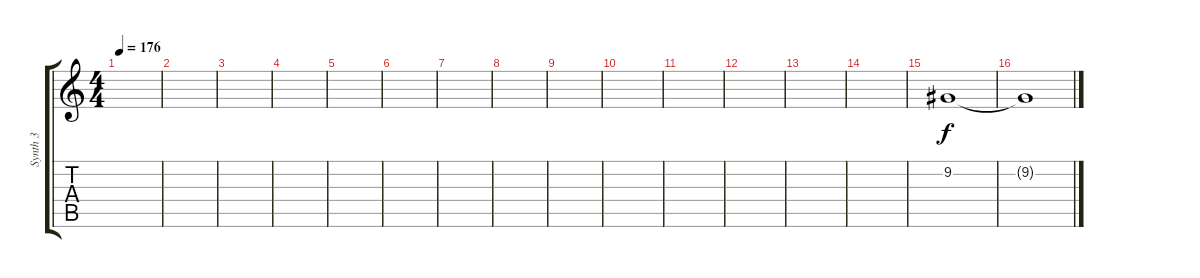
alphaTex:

\track ("Synth 3" "Synth 3") {instrument pad4choir}
\staff {score tabs}
\tuning (E4 B3 G3 D3 A2 D2) {hide}
\ts (4 4)
\tempo 176
\clef g2
\ks c
|
|
|
|
|
|
|
|
|
|
|
|
|
|
9.2.1 |
9.2{t}.1
